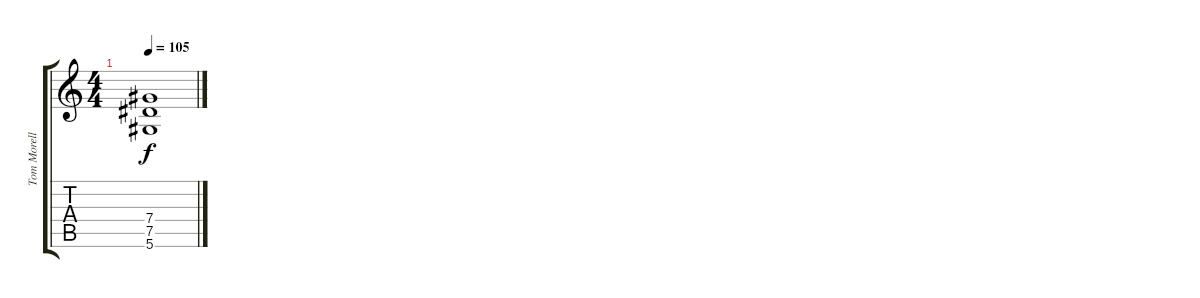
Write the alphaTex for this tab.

\track ("Tom Morello - Guitars" "Tom Morell") {instrument overdrivenguitar}
\staff {score tabs}
\tuning (Eb4 Bb3 Gb3 Db3 Ab2 Eb2) {hide}
\ts (4 4)
\tempo 105
\clef g2
\ks c
(7.4{t} 7.5{t} 5.6{t}).1{dy f}
